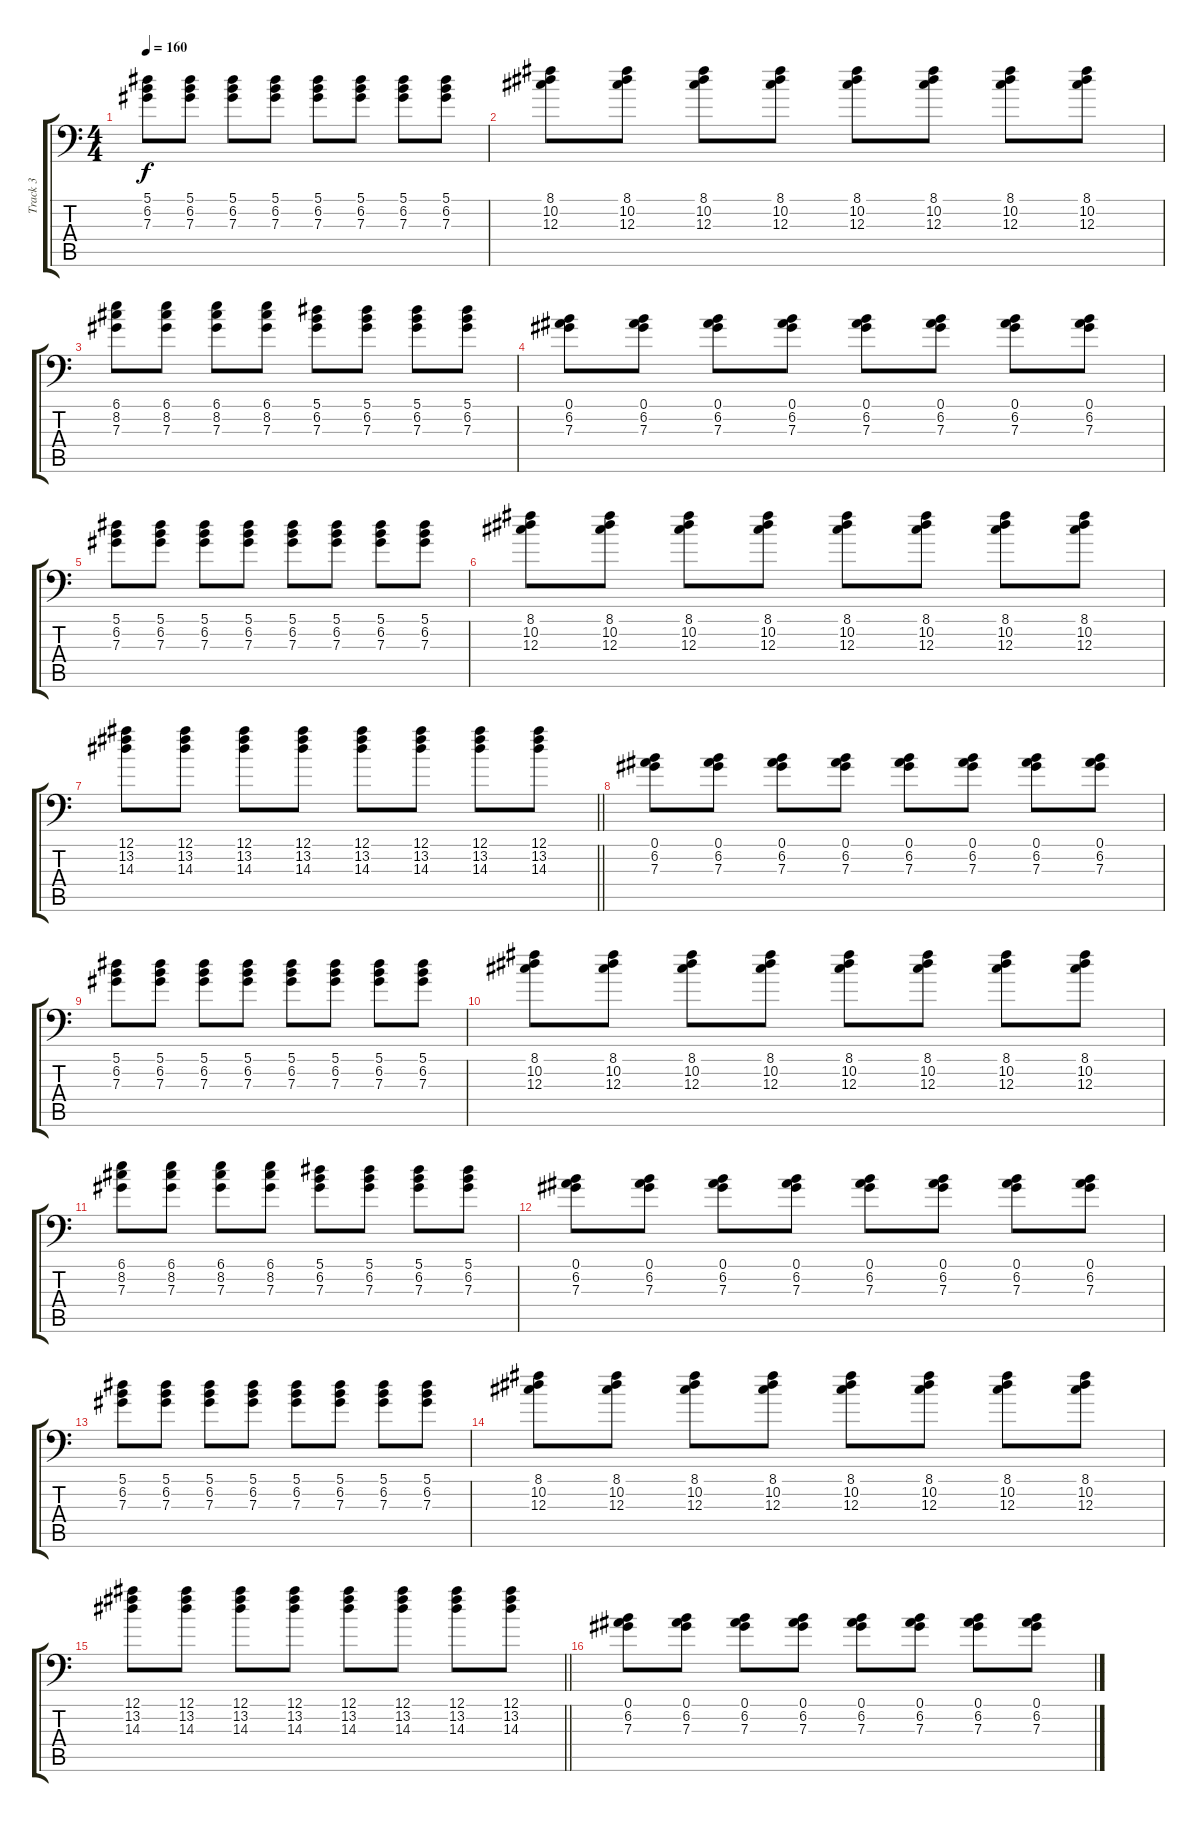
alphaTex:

\track ("Track 3" "Track 3") {instrument distortionguitar}
\staff {score tabs}
\tuning (Bb3 F3 Db3 Ab2 Eb2 Ab1) {hide}
\ts (4 4)
\tempo 160
\clef f4
\ks c
(5.1 6.2 7.3).8{dy f} (5.1 6.2 7.3).8 (5.1 6.2 7.3).8 (5.1 6.2 7.3).8 (5.1 6.2 7.3).8 (5.1 6.2 7.3).8 (5.1 6.2 7.3).8 (5.1 6.2 7.3).8 |
(8.1 10.2 12.3).8 (8.1 10.2 12.3).8 (8.1 10.2 12.3).8 (8.1 10.2 12.3).8 (8.1 10.2 12.3).8 (8.1 10.2 12.3).8 (8.1 10.2 12.3).8 (8.1 10.2 12.3).8 |
(6.1 8.2 7.3).8 (6.1 8.2 7.3).8 (6.1 8.2 7.3).8 (6.1 8.2 7.3).8 (5.1 6.2 7.3).8 (5.1 6.2 7.3).8 (5.1 6.2 7.3).8 (5.1 6.2 7.3).8 |
(0.1 6.2 7.3).8 (0.1 6.2 7.3).8 (0.1 6.2 7.3).8 (0.1 6.2 7.3).8 (0.1 6.2 7.3).8 (0.1 6.2 7.3).8 (0.1 6.2 7.3).8 (0.1 6.2 7.3).8 |
(5.1 6.2 7.3).8 (5.1 6.2 7.3).8 (5.1 6.2 7.3).8 (5.1 6.2 7.3).8 (5.1 6.2 7.3).8 (5.1 6.2 7.3).8 (5.1 6.2 7.3).8 (5.1 6.2 7.3).8 |
(8.1 10.2 12.3).8 (8.1 10.2 12.3).8 (8.1 10.2 12.3).8 (8.1 10.2 12.3).8 (8.1 10.2 12.3).8 (8.1 10.2 12.3).8 (8.1 10.2 12.3).8 (8.1 10.2 12.3).8 |
\barLineRight lightlight
(12.1 13.2 14.3).8 (12.1 13.2 14.3).8 (12.1 13.2 14.3).8 (12.1 13.2 14.3).8 (12.1 13.2 14.3).8 (12.1 13.2 14.3).8 (12.1 13.2 14.3).8 (12.1 13.2 14.3).8 |
(0.1 6.2 7.3).8 (0.1 6.2 7.3).8 (0.1 6.2 7.3).8 (0.1 6.2 7.3).8 (0.1 6.2 7.3).8 (0.1 6.2 7.3).8 (0.1 6.2 7.3).8 (0.1 6.2 7.3).8 |
(5.1 6.2 7.3).8 (5.1 6.2 7.3).8 (5.1 6.2 7.3).8 (5.1 6.2 7.3).8 (5.1 6.2 7.3).8 (5.1 6.2 7.3).8 (5.1 6.2 7.3).8 (5.1 6.2 7.3).8 |
(8.1 10.2 12.3).8 (8.1 10.2 12.3).8 (8.1 10.2 12.3).8 (8.1 10.2 12.3).8 (8.1 10.2 12.3).8 (8.1 10.2 12.3).8 (8.1 10.2 12.3).8 (8.1 10.2 12.3).8 |
(6.1 8.2 7.3).8 (6.1 8.2 7.3).8 (6.1 8.2 7.3).8 (6.1 8.2 7.3).8 (5.1 6.2 7.3).8 (5.1 6.2 7.3).8 (5.1 6.2 7.3).8 (5.1 6.2 7.3).8 |
(0.1 6.2 7.3).8 (0.1 6.2 7.3).8 (0.1 6.2 7.3).8 (0.1 6.2 7.3).8 (0.1 6.2 7.3).8 (0.1 6.2 7.3).8 (0.1 6.2 7.3).8 (0.1 6.2 7.3).8 |
(5.1 6.2 7.3).8 (5.1 6.2 7.3).8 (5.1 6.2 7.3).8 (5.1 6.2 7.3).8 (5.1 6.2 7.3).8 (5.1 6.2 7.3).8 (5.1 6.2 7.3).8 (5.1 6.2 7.3).8 |
(8.1 10.2 12.3).8 (8.1 10.2 12.3).8 (8.1 10.2 12.3).8 (8.1 10.2 12.3).8 (8.1 10.2 12.3).8 (8.1 10.2 12.3).8 (8.1 10.2 12.3).8 (8.1 10.2 12.3).8 |
\barLineRight lightlight
(12.1 13.2 14.3).8 (12.1 13.2 14.3).8 (12.1 13.2 14.3).8 (12.1 13.2 14.3).8 (12.1 13.2 14.3).8 (12.1 13.2 14.3).8 (12.1 13.2 14.3).8 (12.1 13.2 14.3).8 |
(0.1 6.2 7.3).8 (0.1 6.2 7.3).8 (0.1 6.2 7.3).8 (0.1 6.2 7.3).8 (0.1 6.2 7.3).8 (0.1 6.2 7.3).8 (0.1 6.2 7.3).8 (0.1 6.2 7.3).8
